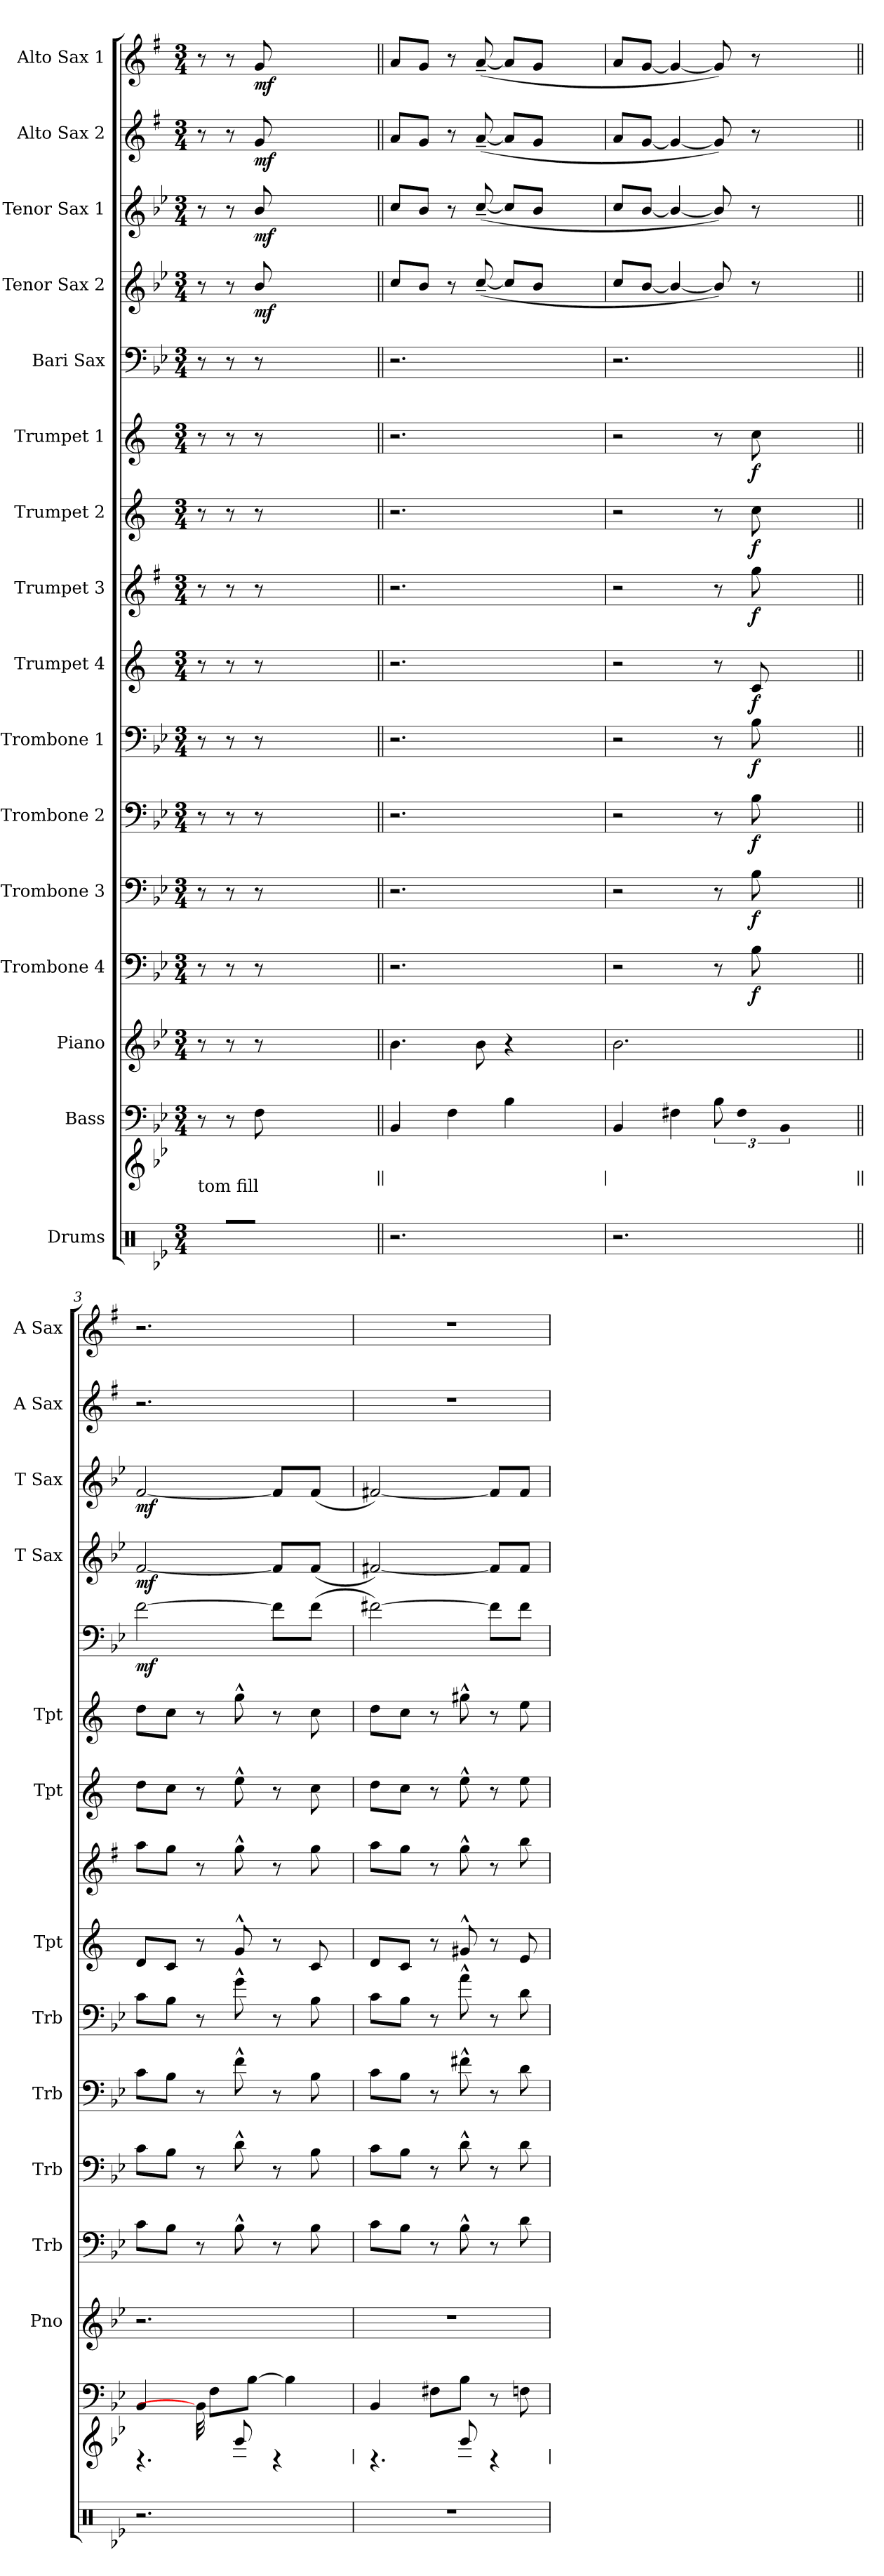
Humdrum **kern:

**kern	**kern	**kern	**kern	**kern	**dynam	**kern	**dynam	**kern	**dynam	**kern	**dynam	**kern	**dynam	**kern	**dynam	**kern	**dynam	**kern	**dynam	**kern	**dynam	**kern	**dynam	**kern	**dynam	**kern	**dynam	**kern	**dynam
*part17	*part16	*part15	*part14	*part13	*part13	*part12	*part12	*part11	*part11	*part10	*part10	*part9	*part9	*part8	*part8	*part7	*part7	*part6	*part6	*part5	*part5	*part4	*part4	*part3	*part3	*part2	*part2	*part1	*part1
*staff17	*staff16	*staff15	*staff14	*staff13	*staff13	*staff12	*staff12	*staff11	*staff11	*staff10	*staff10	*staff9	*staff9	*staff8	*staff8	*staff7	*staff7	*staff6	*staff6	*staff5	*staff5	*staff4	*staff4	*staff3	*staff3	*staff2	*staff2	*staff1	*staff1
*I"Drums	*	*I"Bass	*I"Piano	*I"Trombone 4	*	*I"Trombone 3	*	*I"Trombone 2	*	*I"Trombone 1	*	*I"Trumpet 4	*	*I"Trumpet 3	*	*I"Trumpet 2	*	*I"Trumpet 1	*	*I"Bari Sax	*	*I"Tenor Sax 2	*	*I"Tenor Sax 1	*	*I"Alto Sax 2	*	*I"Alto Sax 1	*
*	*	*	*I'Pno	*I'Trb	*	*I'Trb	*	*I'Trb	*	*I'Trb	*	*I'Tpt	*	*	*	*I'Tpt	*	*I'Tpt	*	*	*	*I'T Sax	*	*I'T Sax	*	*I'A Sax	*	*I'A Sax	*
*	*stria0	*	*	*	*	*	*	*	*	*	*	*	*	*	*	*	*	*	*	*	*	*	*	*	*	*	*	*	*
*clefX	*clefG2	*clefF4	*clefG2	*clefF4	*	*clefF4	*	*clefF4	*	*clefF4	*	*clefG2	*	*clefG2	*	*clefG2	*	*clefG2	*	*clefF4	*	*clefG2	*	*clefG2	*	*clefG2	*	*clefG2	*
*	*	*ITrd7c12	*	*	*	*	*	*	*	*	*	*ITrd1c2	*	*ITrd5c9	*	*ITrd1c2	*	*ITrd1c2	*	*ITrd8c14	*	*ITrd8c14	*	*ITrd8c14	*	*ITrd5c9	*	*ITrd5c9	*
*k[b-e-]	*k[b-e-]	*k[b-e-]	*k[b-e-]	*k[b-e-]	*	*k[b-e-]	*	*k[b-e-]	*	*k[b-e-]	*	*k[b-e-]	*	*k[b-e-]	*	*k[b-e-]	*	*k[b-e-]	*	*k[b-e-]	*	*k[b-e-]	*	*k[b-e-]	*	*k[b-e-]	*	*k[b-e-]	*
*B-:	*B-:	*B-:	*B-:	*B-:	*	*B-:	*	*B-:	*	*B-:	*	*B-:	*	*B-:	*	*B-:	*	*B-:	*	*B-:	*	*B-:	*	*B-:	*	*B-:	*	*B-:	*
*M3/4	*	*M3/4	*M3/4	*M3/4	*	*M3/4	*	*M3/4	*	*M3/4	*	*M3/4	*	*M3/4	*	*M3/4	*	*M3/4	*	*M3/4	*	*M3/4	*	*M3/4	*	*M3/4	*	*M3/4	*
=	=	=	=	=	=	=	=	=	=	=	=	=	=	=	=	=	=	=	=	=	=	=	=	=	=	=	=	=	=
!	!LO:TX:b:t=tom fill	!	!	!	!	!	!	!	!	!	!	!	!	!	!	!	!	!	!	!	!	!	!	!	!	!	!	!	!
8R\	1ryy	8r	8r	8r	.	8r	.	8r	.	8r	.	8r	.	8r	.	8r	.	8r	.	8r	.	8r	.	8r	.	8r	.	8r	.
8R\L	.	8r	8r	8r	.	8r	.	8r	.	8r	.	8r	.	8r	.	8r	.	8r	.	8r	.	8r	.	8r	.	8r	.	8r	.
!	!	!	!	!	!	!	!	!	!	!	!	!	!	!	!	!	!	!	!	!	!	!	!LO:DY:b	!	!LO:DY:b	!	!LO:DY:b	!	!LO:DY:b
8R\J	.	8FF\	8r	8r	.	8r	.	8r	.	8r	.	8r	.	8r	.	8r	.	8r	.	8r	.	8B-/	mf	8B-/	mf	8B-/	mf	8B-/	mf
2ryy	.	2ryy	2ryy	2ryy	.	2ryy	.	2ryy	.	2ryy	.	2ryy	.	2ryy	.	2ryy	.	2ryy	.	2ryy	.	2ryy	.	2ryy	.	2ryy	.	2ryy	.
8ryy	.	8ryy	8ryy	8ryy	.	8ryy	.	8ryy	.	8ryy	.	8ryy	.	8ryy	.	8ryy	.	8ryy	.	8ryy	.	8ryy	.	8ryy	.	8ryy	.	8ryy	.
=1||	=1||	=1||	=1||	=1||	=1||	=1||	=1||	=1||	=1||	=1||	=1||	=1||	=1||	=1||	=1||	=1||	=1||	=1||	=1||	=1||	=1||	=1||	=1||	=1||	=1||	=1||	=1||	=1||	=1||
2.r	1ryy	4BBB-/	4.b-\	2.r	.	2.r	.	2.r	.	2.r	.	2.r	.	2.r	.	2.r	.	2.r	.	2.r	.	8c/L	.	8c/L	.	8c/L	.	8c/L	.
.	.	.	.	.	.	.	.	.	.	.	.	.	.	.	.	.	.	.	.	.	.	8B-/J	.	8B-/J	.	8B-/J	.	8B-/J	.
.	.	4FF\	.	.	.	.	.	.	.	.	.	.	.	.	.	.	.	.	.	.	.	8r	.	8r	.	8r	.	8r	.
.	.	.	8b-\	.	.	.	.	.	.	.	.	.	.	.	.	.	.	.	.	.	.	(<[8c~</	.	(<[8c~</	.	(<[8c~</	.	(<[8c~</	.
.	.	4BB-\	4r	.	.	.	.	.	.	.	.	.	.	.	.	.	.	.	.	.	.	8c/L]	.	8c/L]	.	8c/L]	.	8c/L]	.
.	.	.	.	.	.	.	.	.	.	.	.	.	.	.	.	.	.	.	.	.	.	8B-/J	.	8B-/J	.	8B-/J	.	8B-/J	.
4ryy	.	4ryy	4ryy	4ryy	.	4ryy	.	4ryy	.	4ryy	.	4ryy	.	4ryy	.	4ryy	.	4ryy	.	4ryy	.	4ryy	.	4ryy	.	4ryy	.	4ryy	.
=2	=2	=2	=2	=2	=2	=2	=2	=2	=2	=2	=2	=2	=2	=2	=2	=2	=2	=2	=2	=2	=2	=2	=2	=2	=2	=2	=2	=2	=2
2.r	1ryy	4BBB-/	2.b-\	2r	.	2r	.	2r	.	2r	.	2r	.	2r	.	2r	.	2r	.	2.r	.	8c/L	.	8c/L	.	8c/L	.	8c/L	.
.	.	.	.	.	.	.	.	.	.	.	.	.	.	.	.	.	.	.	.	.	.	[8B-/J	.	[8B-/J	.	[8B-/J	.	[8B-/J	.
.	.	4FF#X\	.	.	.	.	.	.	.	.	.	.	.	.	.	.	.	.	.	.	.	4B-/_	.	4B-/_	.	4B-/_	.	4B-/_	.
.	.	12BB-\	.	8r	.	8r	.	8r	.	8r	.	8r	.	8r	.	8r	.	8r	.	.	.	8B-/])	.	8B-/])	.	8B-/])	.	8B-/])	.
.	.	96%11FF#\	.	.	.	.	.	.	.	.	.	.	.	.	.	.	.	.	.	.	.	.	.	.	.	.	.	.	.
!	!	!	!	!	!LO:DY:b	!	!LO:DY:b	!	!LO:DY:b	!	!LO:DY:b	!	!LO:DY:b	!	!LO:DY:b	!	!LO:DY:b	!	!LO:DY:b	!	!	!	!	!	!	!	!	!	!
.	.	.	.	8B-\	f	8B-\	f	8B-\	f	8B-\	f	8B-/	f	8b-\	f	8b-\	f	8b-\	f	.	.	8r	.	8r	.	8r	.	8r	.
.	.	[96%5BBB-\	.	.	.	.	.	.	.	.	.	.	.	.	.	.	.	.	.	.	.	.	.	.	.	.	.	.	.
4ryy	.	4ryy	4ryy	4ryy	.	4ryy	.	4ryy	.	4ryy	.	4ryy	.	4ryy	.	4ryy	.	4ryy	.	4ryy	.	4ryy	.	4ryy	.	4ryy	.	4ryy	.
=3||	=3||	=3||	=3||	=3||	=3||	=3||	=3||	=3||	=3||	=3||	=3||	=3||	=3||	=3||	=3||	=3||	=3||	=3||	=3||	=3||	=3||	=3||	=3||	=3||	=3||	=3||	=3||	=3||	=3||
!	!	!	!	!	!	!	!	!	!	!	!	!	!	!	!	!	!	!	!	!	!LO:DY:b	!	!LO:DY:b	!	!LO:DY:b	!	!	!	!
2.r	4.r	4BBB-/	2.r	8c\L	.	8c\L	.	8c\L	.	8c\L	.	8c/L	.	8cc\L	.	8cc\L	.	8cc\L	.	[2F\	mf	[2F/	mf	[2F/	mf	2.r	.	2.r	.
.	.	.	.	8B-\J	.	8B-\J	.	8B-\J	.	8B-\J	.	8B-/J	.	8b-\J	.	8b-\J	.	8b-\J	.	.	.	.	.	.	.	.	.	.	.
.	.	32BBB-\]	.	8r	.	8r	.	8r	.	8r	.	8r	.	8r	.	8r	.	8r	.	.	.	.	.	.	.	.	.	.	.
.	.	8FF\L	.	.	.	.	.	.	.	.	.	.	.	.	.	.	.	.	.	.	.	.	.	.	.	.	.	.	.
.	8b-/	.	.	8B-^^>\	.	8d^^>\	.	8f^^>\	.	8g^^>\	.	8f^^>/	.	8b-^^>\	.	8dd^^>\	.	8ff^^>\	.	.	.	.	.	.	.	.	.	.	.
.	.	[8BB-\J	.	.	.	.	.	.	.	.	.	.	.	.	.	.	.	.	.	.	.	.	.	.	.	.	.	.	.
.	4r	.	.	8r	.	8r	.	8r	.	8r	.	8r	.	8r	.	8r	.	8r	.	8F\L]	.	8F/L]	.	8F/L]	.	.	.	.	.
.	.	4BB-\]	.	.	.	.	.	.	.	.	.	.	.	.	.	.	.	.	.	.	.	.	.	.	.	.	.	.	.
.	.	.	.	8B-\	.	8B-\	.	8B-\	.	8B-\	.	8B-/	.	8b-\	.	8b-\	.	8b-\	.	(>8F\J	.	(<8F/J	.	(<8F/J	.	.	.	.	.
32ryy	32ryy	.	32ryy	32ryy	.	32ryy	.	32ryy	.	32ryy	.	32ryy	.	32ryy	.	32ryy	.	32ryy	.	32ryy	.	32ryy	.	32ryy	.	32ryy	.	32ryy	.
=4	=4	=4	=4	=4	=4	=4	=4	=4	=4	=4	=4	=4	=4	=4	=4	=4	=4	=4	=4	=4	=4	=4	=4	=4	=4	=4	=4	=4	=4
2.r	4.r	4BBB-/	2.r	8c\L	.	8c\L	.	8c\L	.	8c\L	.	8c/L	.	8cc\L	.	8cc\L	.	8cc\L	.	[2F#X\)	.	[2F#X/)	.	[2F#X/)	.	2.r	.	2.r	.
.	.	.	.	8B-\J	.	8B-\J	.	8B-\J	.	8B-\J	.	8B-/J	.	8b-\J	.	8b-\J	.	8b-\J	.	.	.	.	.	.	.	.	.	.	.
.	.	8FF#X\L	.	8r	.	8r	.	8r	.	8r	.	8r	.	8r	.	8r	.	8r	.	.	.	.	.	.	.	.	.	.	.
.	8b-/	8BB-\J	.	8B-^^>\	.	8d^^>\	.	8f#X^^>\	.	8a^^>\	.	8f#X^^>/	.	8b-^^>\	.	8dd^^>\	.	8ff#X^^>\	.	.	.	.	.	.	.	.	.	.	.
.	4r	8r	.	8r	.	8r	.	8r	.	8r	.	8r	.	8r	.	8r	.	8r	.	8F#\L]	.	8F#/L]	.	8F#/L]	.	.	.	.	.
.	.	8FFn\	.	8d\	.	8d\	.	8d\	.	8d\	.	8d/	.	8dd\	.	8dd\	.	8dd\	.	8F#\J	.	8F#/J	.	8F#/J	.	.	.	.	.
=	=	=	=	=	=	=	=	=	=	=	=	=	=	=	=	=	=	=	=	=	=	=	=	=	=	=	=	=	=
*-	*-	*-	*-	*-	*-	*-	*-	*-	*-	*-	*-	*-	*-	*-	*-	*-	*-	*-	*-	*-	*-	*-	*-	*-	*-	*-	*-	*-	*-
